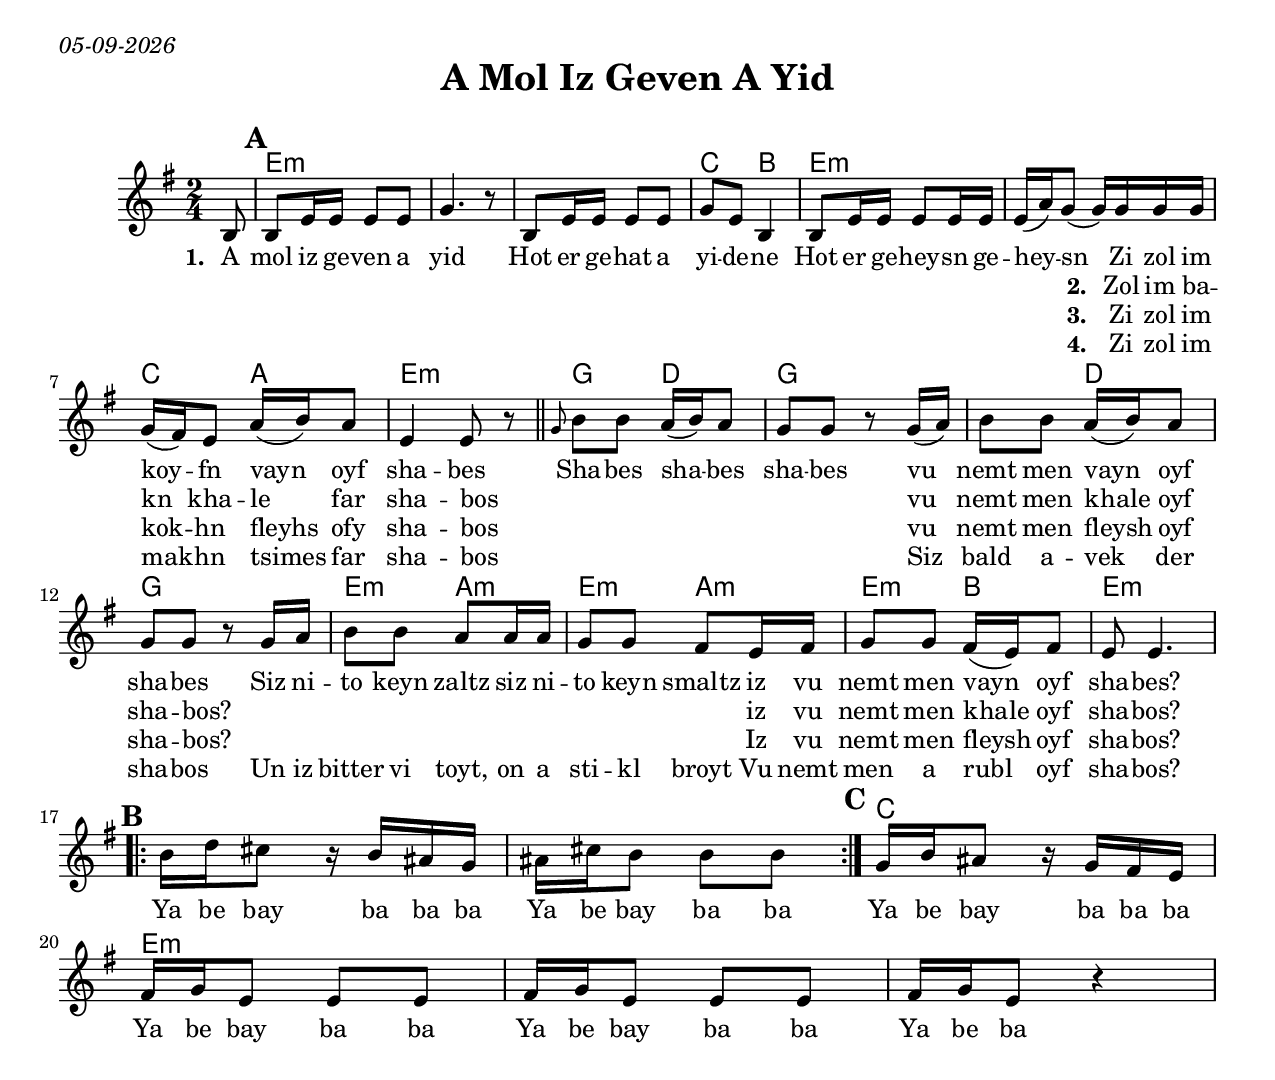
\version "2.22.0"
\include "english.ly"
%\pointAndClickOff
\paper{
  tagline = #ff
  print-all-headers = ##t
  #(set-paper-size "letter")
}
date = #(strftime "%d-%m-%Y" (localtime (current-time)))

\markup{ \italic{ \date }  }

%\markup{ Got something to say? }

global = {
  \clef treble
  \key g \minor
  \time 2/4
  \set Score.markFormatter = #format-mark-box-alphabet
}

%#################################### Melody ########################
melody = \relative c' {
  \global

  \partial 8 d8    %lead in notes
  \mark \default
  d8 g16 g g8 g
  bf4. r8
  d,8 g16 g g8 g
  bf8 g d4

  d8 g16 g g8 g16 g
  g16(c) bf8(bf16) bf bf bf|
  bf16(a) g8
  c16(d) c8
  g4 g8 r \bar"||"
  % shabbos....
  \grace bf8 d8 d c16(d) c8
  bf8 bf r bf16(c)|
  d8 d c16(d) c8
  bf8 bf r bf16 c

  d8 d c c16 c
  bf8 bf a g16 a|
  bf8 bf a16(g) a8
  g8 g4.
 \break
  \repeat volta 2{
    \mark \default
    d'16 f e8 r16 d cs bf
    cs16 e d8 d d
  }
  \mark \default
  bf16 d cs8 r16 bf a g|
  a16 bf g8 g g
  a16 bf g8 g g
  a16bf g8 r4
}
%################################# Lyrics #####################
\addlyrics{
  \set stanza = #"1. "
  A mol iz ge -- ven a yid
  Hot er ge -- hat a yi -- de -- ne
  Hot er ge -- hey -- sn ge -- hey -- sn
  Zi zol im koy -- fn vayn oyf sha -- bes

  Sha -- bes sha -- bes sha -- bes
  vu nemt men vayn oyf sha -- bes
  Siz ni -- to keyn zaltz siz ni -- to keyn smaltz
  iz vu nemt men vayn oyf sha -- bes?

  Ya be bay  ba ba ba Ya be bay  ba ba
  Ya be bay  ba ba ba Ya be bay  ba ba
  Ya be bay  ba ba Ya be ba
}

\addlyrics{

 \repeat unfold 23 { _  }\set stanza = #"2. "
 Zol im ba -- kn kha -- le far sha -- bos
  \repeat unfold 6 { _ }
 %Sha -- bes sha -- bes sha -- bes
 vu nemt men khale oyf sha -- bos?
  \repeat unfold 10 { _ } %siz nito
 %Siz ni -- to keyn zaltz siz ni -- to keyn smaltz
 iz vu nemt men khale oyf sha -- bos?
}

\addlyrics{

  \repeat unfold 23 { _  }\set stanza = #"3. "
  Zi zol im kok -- hn fleyhs ofy sha -- bos
  \repeat unfold 6 { _ } % shabos shabos
  %Sha -- bes sha -- bes sha -- bes
  vu nemt men fleysh oyf sha -- bos?
  \repeat unfold 10 { _ } %siz nito
  Iz vu nemt men fleysh oyf sha -- bos?
}

\addlyrics{

  \repeat unfold 23 { _  }  \set stanza = #"4. "
  Zi zol im mak -- hn tsimes far sha -- bos
    \repeat unfold 6 { _ }
  % Sha -- bes sha -- bes sha -- bes
  Siz bald a -- vek der sha -- bos
   Un iz bitter vi  toyt,
  on a sti -- kl broyt
  Vu nemt men a rubl oyf sha -- bos?
}
%################################# Chords #######################
harmonies = \chordmode {
  s8 g2*3:m
  ef4 d4
  g2*2:m
  ef4 c4
  g2:m
  bf4 f4
  bf4*3 f4
  bf2
  g4:m c4:m
  g4:m c4:m
  g4:m d4
  g2*3:m  % no chord over next section?
  %b part
  %C part
  ef2
  g2*3:m
}

\score {
  % transpose score below
  \transpose g e
  <<
    \new ChordNames {
      \set chordChanges = ##f
      \harmonies
    }
    \new Staff   \melody
  >>
  \header{
    title= "A Mol Iz Geven A Yid"
    subtitle=""
    composer= ""

    instrument =""
    arranger= ""
  }
  \midi{\tempo 4 = 120}
  \layout{indent = 1.0\cm}
}
%{
% more verses:
\markup{}
\markup {
  \font-size #2
  \fill-line {
    \hspace #0.1 % distance from left margin
    \column {
      \line { "1."
\column {
 ""
}
      }
      \hspace #0.2 % vertical distance between verses
      \line { "2."
\column {
""
}
      }
    }
    \hspace #0.1  % horiz. distance between columns
    \column {
      \line { "3."
\column {
 ""
}
      }
      \hspace #0.2 % distance between verses
      \line { "4."
\column {
""
}
      }
    }
    \hspace #0.1 % distance to right margin
  }
}

%}